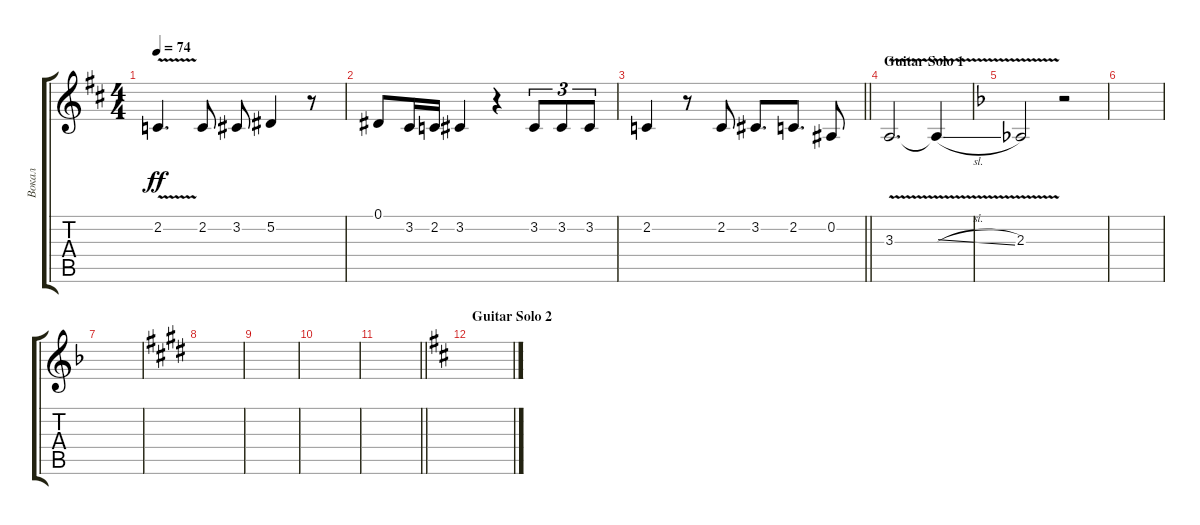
\track ("Вокал" "Вокал") {instrument trumpet}
\staff {score tabs}
\tuning (Eb4 Bb3 Gb3 Db3 Ab2 Eb2) {hide}
\ts (4 4)
\tempo 74
\clef g2
\ks bminor
2.2{v}.4{d dy ff} 2.2.8 3.2.8 5.2.4 r.8 |
0.1.8 3.2.16 2.2.16 3.2.4 r.4 3.2.8{tu (3 2)} 3.2.8{tu (3 2)} 3.2.8{tu (3 2)} |
\barLineRight lightlight
2.2.4 r.8 2.2.8 3.2.8{d} 2.2.8{d} 0.2.8 |
\section ("" "Guitar Solo 1")
3.3{v}.2{d} 3.3{sl t}.4 |
\ks dminor
2.3{v}.2 r.2 |
|
|
\ks c#minor
|
|
|
\barLineRight lightlight
|
\section ("" "Guitar Solo 2")
\ks bminor
